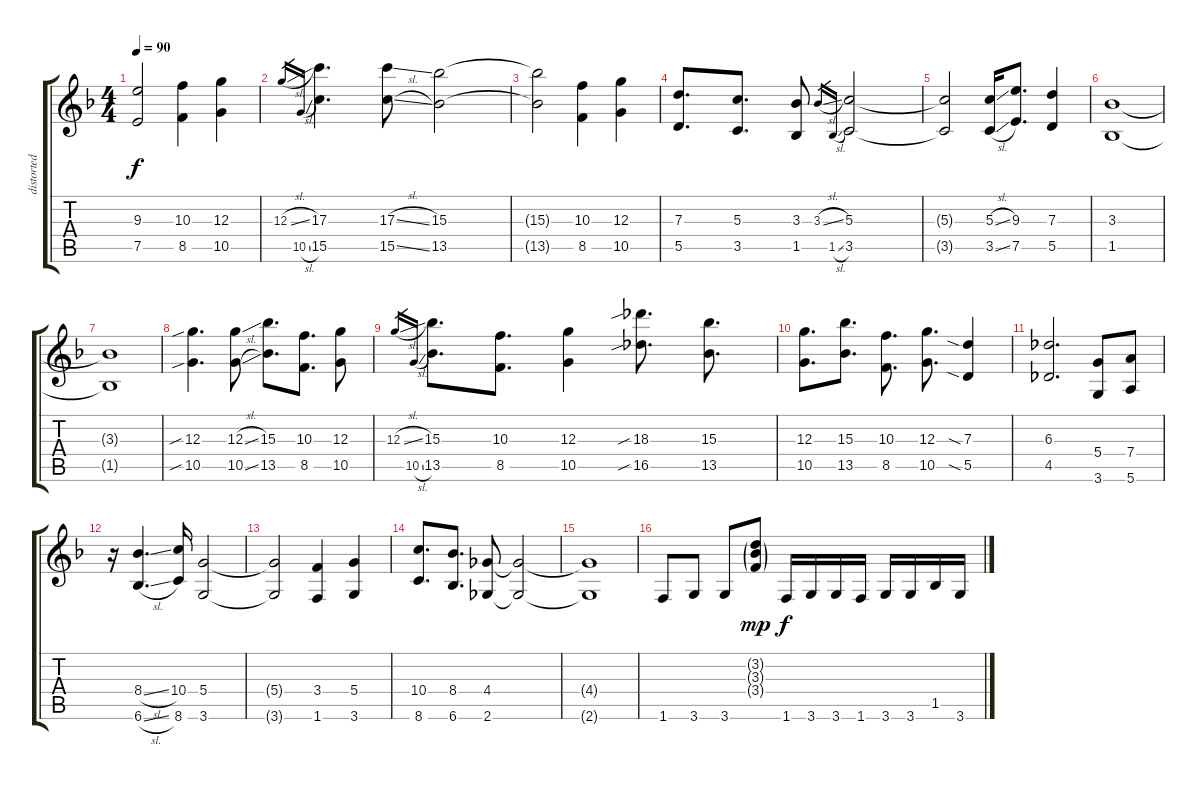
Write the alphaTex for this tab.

\track ("distorted" "distorted") {instrument distortionguitar}
\staff {score tabs}
\tuning (E4 B3 G3 D3 A2 E2) {hide}
\ts (4 4)
\tempo 90
\clef g2
\ks f
(9.3{t} 7.5{t}).2{dy f} (10.3 8.5).4 (12.3 10.5).4 |
12.3{sl}.16{gr} 10.5{sl}.16{gr} (17.3 15.5).4{d} (17.3{sl} 15.5{sl}).8 (15.3 13.5).2 |
(15.3{t} 13.5{t}).2 (10.3 8.5).4 (12.3 10.5).4 |
(7.3 5.5).8{d} (5.3 3.5).8{d} (3.3 1.5).8 3.3{sl}.16{gr} 1.5{sl}.16{gr} (5.3 3.5).2 |
(5.3{t} 3.5{t}).2 (5.3{sl} 3.5{sl}).16 (9.3 7.5).8{d} (7.3 5.5).4 |
(3.3 1.5).1 |
(3.3{t} 1.5{t}).1 |
(12.3{sib} 10.5{sib}).4{d} (12.3{sl} 10.5{sl}).8 (15.3 13.5).8{d} (10.3 8.5).8{d} (12.3 10.5).8 |
12.3{sl}.16{gr} 10.5{sl}.16{gr} (15.3 13.5).8{d} (10.3 8.5).8{d} (12.3 10.5).4 (18.3{sib} 16.5{sib}).8{d} (15.3 13.5).8{d} |
(12.3 10.5).8{d} (15.3 13.5).8{d} (10.3 8.5).8{d} (12.3 10.5).8{d} (7.3{sia} 5.5{sia}).4 |
(6.3 4.5).2{d} (5.4 3.6).8 (7.4 5.6).8 |
r.16 (8.4{sl} 6.6{sl}).4{d} (10.4 8.6).16 (5.4 3.6).2 |
(5.4{t} 3.6{t}).2 (3.4 1.6).4 (5.4 3.6).4 |
(10.4 8.6).8{d} (8.4 6.6).8{d} (4.4 2.6).8 (4.4{t} 2.6{t}).2 |
(4.4{t} 2.6{t}).1 |
1.6.8 3.6.8 3.6.8 (3.2{g} 3.3{g} 3.4{g}).8{dy mp} 1.6.16{dy f} 3.6.16 3.6.16 1.6.16 3.6.16 3.6.16 1.5.16 3.6.16
